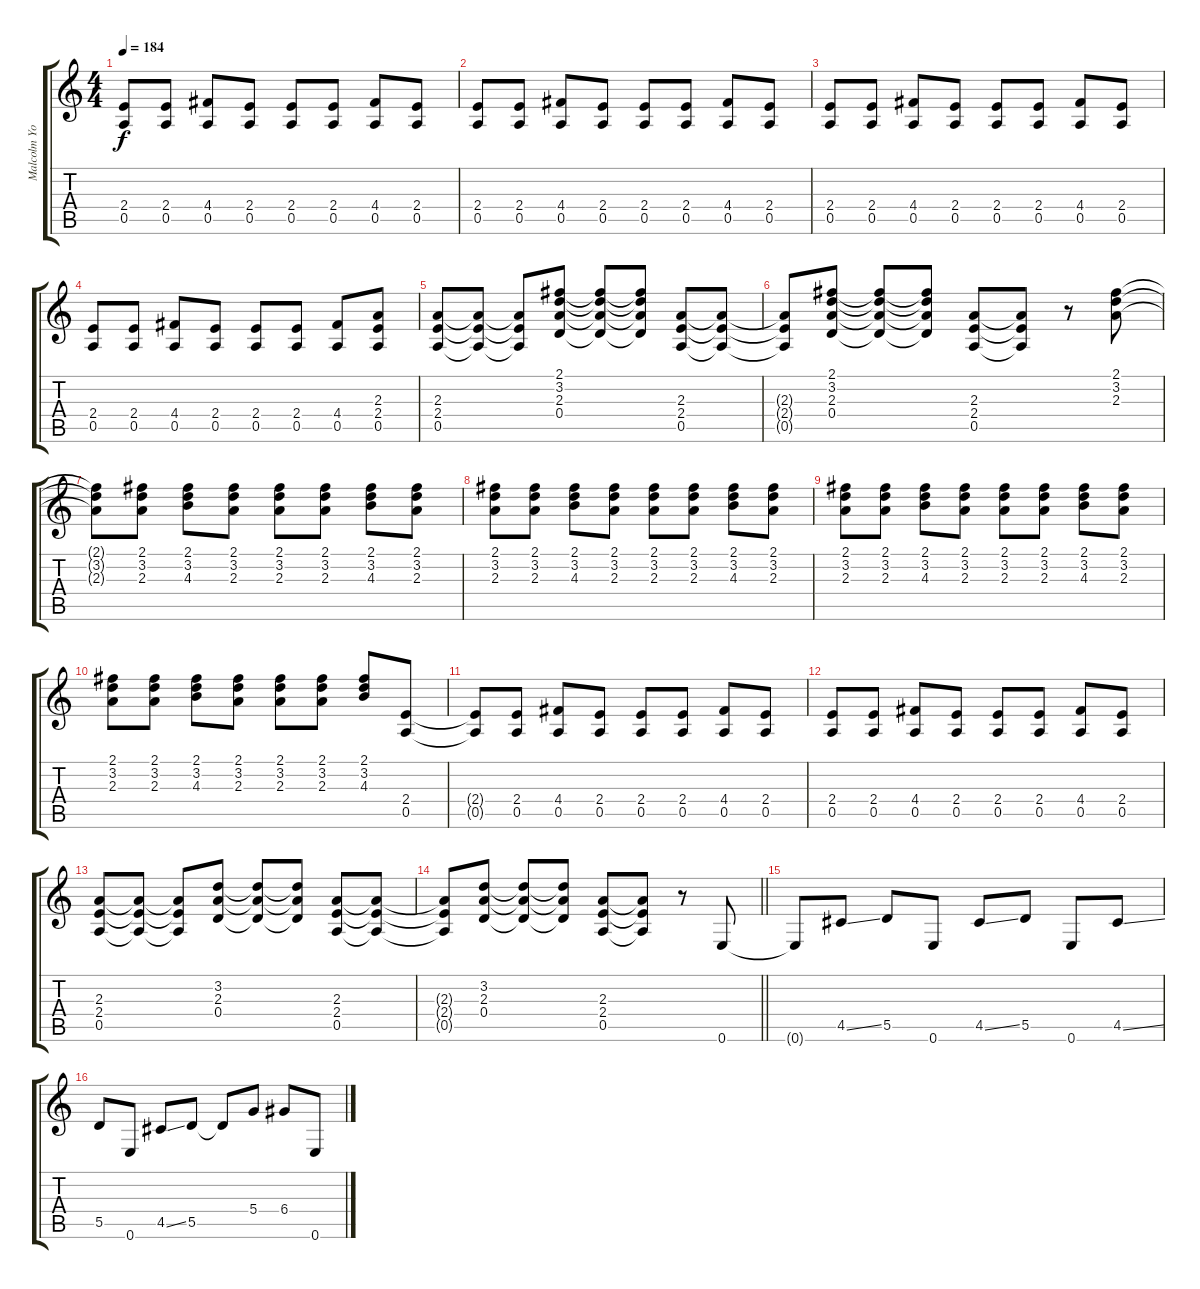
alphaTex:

\track ("Malcolm Young" "Malcolm Yo") {instrument overdrivenguitar}
\staff {score tabs}
\tuning (E4 B3 G3 D3 A2 E2) {hide}
\ts (4 4)
\tempo 184
\clef g2
\ks c
(2.4 0.5).8{dy f} (2.4 0.5).8 (4.4 0.5).8 (2.4 0.5).8 (2.4 0.5).8 (2.4 0.5).8 (4.4 0.5).8 (2.4 0.5).8 |
(2.4 0.5).8 (2.4 0.5).8 (4.4 0.5).8 (2.4 0.5).8 (2.4 0.5).8 (2.4 0.5).8 (4.4 0.5).8 (2.4 0.5).8 |
(2.4 0.5).8 (2.4 0.5).8 (4.4 0.5).8 (2.4 0.5).8 (2.4 0.5).8 (2.4 0.5).8 (4.4 0.5).8 (2.4 0.5).8 |
(2.4 0.5).8 (2.4 0.5).8 (4.4 0.5).8 (2.4 0.5).8 (2.4 0.5).8 (2.4 0.5).8 (4.4 0.5).8 (2.3 2.4 0.5).8 |
(2.3 2.4 0.5).8 (2.3{t} 2.4{t} 0.5{t}).8 (2.3{t} 2.4{t} 0.5{t}).8 (2.1 3.2 2.3 0.4).8 (2.1{t} 3.2{t} 2.3{t} 0.4{t}).8 (2.1{t} 3.2{t} 2.3{t} 0.4{t}).8 (2.3 2.4 0.5).8 (2.3{t} 2.4{t} 0.5{t}).8 |
(2.3{t} 2.4{t} 0.5{t}).8 (2.1 3.2 2.3 0.4).8 (2.1{t} 3.2{t} 2.3{t} 0.4{t}).8 (2.1{t} 3.2{t} 2.3{t} 0.4{t}).8 (2.3 2.4 0.5).8 (2.3{t} 2.4{t} 0.5{t}).8 r.8 (2.1 3.2 2.3).8 |
(2.1{t} 3.2{t} 2.3{t}).8 (2.1 3.2 2.3).8 (2.1 3.2 4.3).8 (2.1 3.2 2.3).8 (2.1 3.2 2.3).8 (2.1 3.2 2.3).8 (2.1 3.2 4.3).8 (2.1 3.2 2.3).8 |
(2.1 3.2 2.3).8 (2.1 3.2 2.3).8 (2.1 3.2 4.3).8 (2.1 3.2 2.3).8 (2.1 3.2 2.3).8 (2.1 3.2 2.3).8 (2.1 3.2 4.3).8 (2.1 3.2 2.3).8 |
(2.1 3.2 2.3).8 (2.1 3.2 2.3).8 (2.1 3.2 4.3).8 (2.1 3.2 2.3).8 (2.1 3.2 2.3).8 (2.1 3.2 2.3).8 (2.1 3.2 4.3).8 (2.1 3.2 2.3).8 |
(2.1 3.2 2.3).8 (2.1 3.2 2.3).8 (2.1 3.2 4.3).8 (2.1 3.2 2.3).8 (2.1 3.2 2.3).8 (2.1 3.2 2.3).8 (2.1 3.2 4.3).8 (2.4 0.5).8 |
(2.4{t} 0.5{t}).8 (2.4 0.5).8 (4.4 0.5).8 (2.4 0.5).8 (2.4 0.5).8 (2.4 0.5).8 (4.4 0.5).8 (2.4 0.5).8 |
(2.4 0.5).8 (2.4 0.5).8 (4.4 0.5).8 (2.4 0.5).8 (2.4 0.5).8 (2.4 0.5).8 (4.4 0.5).8 (2.4 0.5).8 |
(2.3 2.4 0.5).8 (2.3{t} 2.4{t} 0.5{t}).8 (2.3{t} 2.4{t} 0.5{t}).8 (3.2 2.3 0.4).8 (3.2{t} 2.3{t} 0.4{t}).8 (3.2{t} 2.3{t} 0.4{t}).8 (2.3 2.4 0.5).8 (2.3{t} 2.4{t} 0.5{t}).8 |
\barLineRight lightlight
(2.3{t} 2.4{t} 0.5{t}).8 (3.2 2.3 0.4).8 (3.2{t} 2.3{t} 0.4{t}).8 (3.2{t} 2.3{t} 0.4{t}).8 (2.3 2.4 0.5).8 (2.3{t} 2.4{t} 0.5{t}).8 r.8 0.6.8 |
0.6{t}.8 4.5{ss}.8 5.5.8 0.6.8 4.5{ss}.8 5.5.8 0.6.8 4.5{ss}.8 |
5.5.8 0.6.8 4.5{ss}.8 5.5.8 5.5{t}.8 5.4.8 6.4.8 0.6.8
